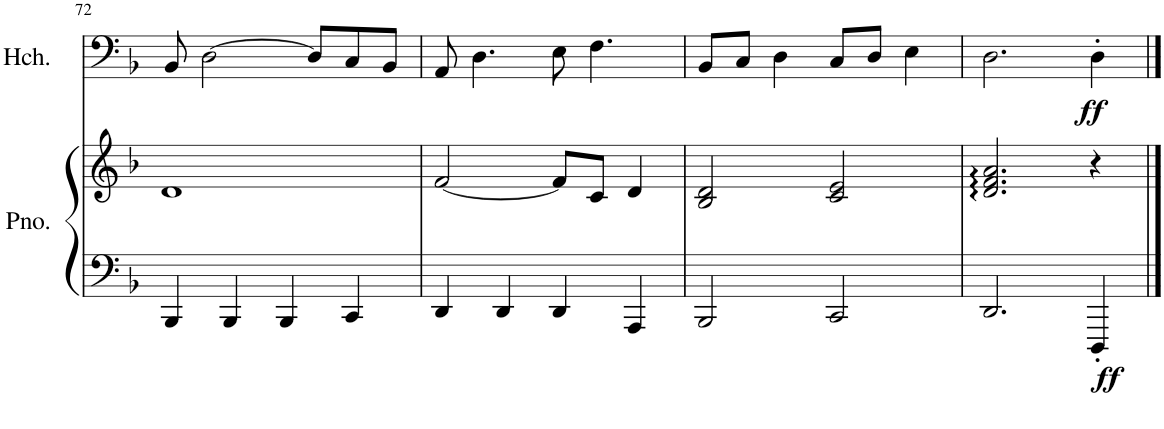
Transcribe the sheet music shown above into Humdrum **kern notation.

**kern	**kern	**dynam	**kern	**dynam
*part2	*part2	*part2	*part1	*part1
*staff3	*staff2	*staff2/3	*staff1	*staff1
*I"Piano	*	*	*I"Harpsichord	*
*I'Pno.	*	*	*I'Hch.	*
!!LO:PB:g=z
*clefF4	*clefG2	*	*clefF4	*
*k[b-]	*k[b-]	*	*k[b-]	*
*M4/4	*M4/4	*	*M4/4	*
=72	=72	=72	=72	=72
4BBB-/	1d	.	8BB-/	.
.	.	.	[2D\	.
4BBB-/	.	.	.	.
4BBB-/	.	.	.	.
.	.	.	8D/L]	.
4CC/	.	.	8C/	.
.	.	.	8BB-/J	.
=73	=73	=73	=73	=73
4DD/	[2f/	.	8AA/	.
.	.	.	4.D\	.
4DD/	.	.	.	.
4DD/	8f/L]	.	8E\	.
.	8c/J	.	4.F\	.
4AAA/	4d/	.	.	.
=74	=74	=74	=74	=74
2BBB-/	2B-/ 2d/	.	8BB-/L	.
.	.	.	8C/J	.
.	.	.	4D\	.
2CC/	2c/ 2e/	.	8C/L	.
.	.	.	8D/J	.
.	.	.	4E\	.
=75	=75	=75	=75	=75
2.DD/	2.d/: 2.f/: 2.a/:	.	2.D\	.
!	!	!LO:DY:b=2	!	!LO:DY:b
4DDD'/	4r	ff	4D'\	ff
==	==	==	==	==
*-	*-	*-	*-	*-
